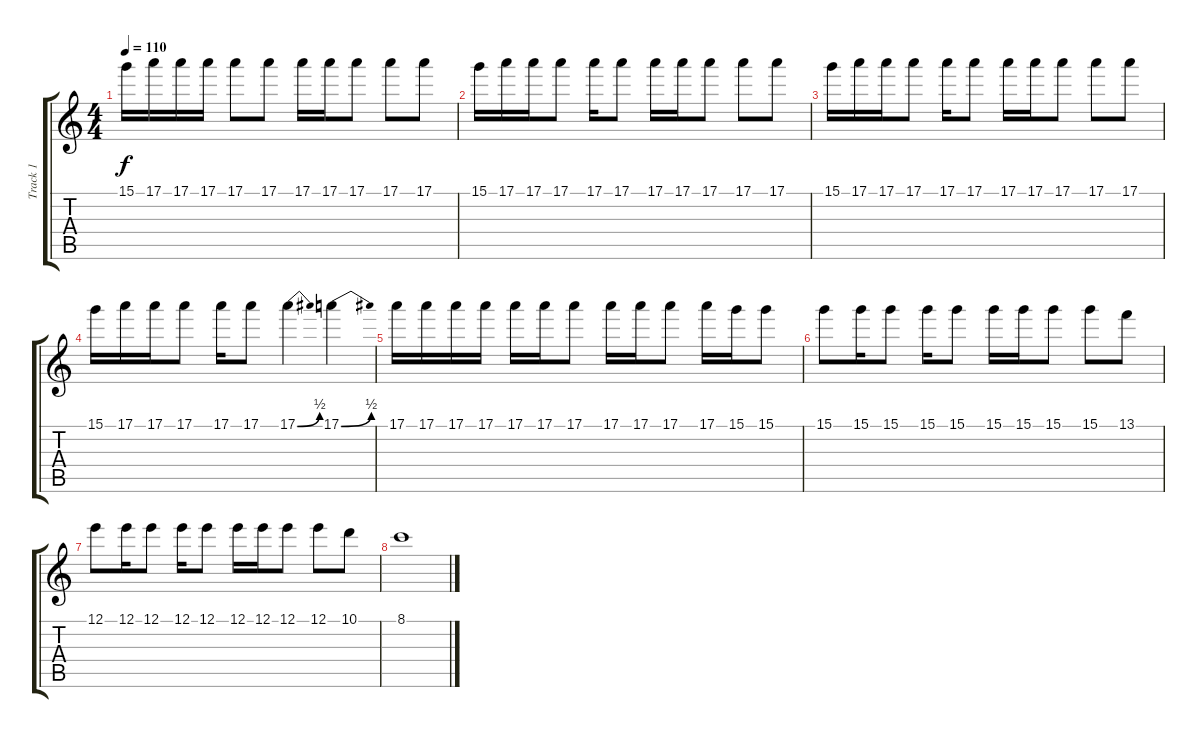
\track ("Track 1" "Track 1") {instrument overdrivenguitar}
\staff {score tabs}
\tuning (E4 B3 G3 D3 A2 E2) {hide}
\ts (4 4)
\tempo 110
\clef g2
\ks c
15.1.16{dy f} 17.1.16 17.1.16 17.1.16 17.1.8 17.1.8 17.1.16 17.1.16 17.1.8 17.1.8 17.1.8 |
15.1.16 17.1.16 17.1.16 17.1.8 17.1.16 17.1.8 17.1.16 17.1.16 17.1.8 17.1.8 17.1.8 |
15.1.16 17.1.16 17.1.16 17.1.8 17.1.16 17.1.8 17.1.16 17.1.16 17.1.8 17.1.8 17.1.8 |
15.1.16 17.1.16 17.1.16 17.1.8 17.1.16 17.1.8 17.1{be (bend 0 0 60 2)}.4 17.1{be (bend 0 0 60 2)}.4 |
17.1.16 17.1.16 17.1.16 17.1.16 17.1.16 17.1.16 17.1.8 17.1.16 17.1.16 17.1.8 17.1.16 15.1.16 15.1.8 |
15.1.8 15.1.16 15.1.8 15.1.16 15.1.8 15.1.16 15.1.16 15.1.8 15.1.8 13.1.8 |
12.1.8 12.1.16 12.1.8 12.1.16 12.1.8 12.1.16 12.1.16 12.1.8 12.1.8 10.1.8 |
8.1.1
